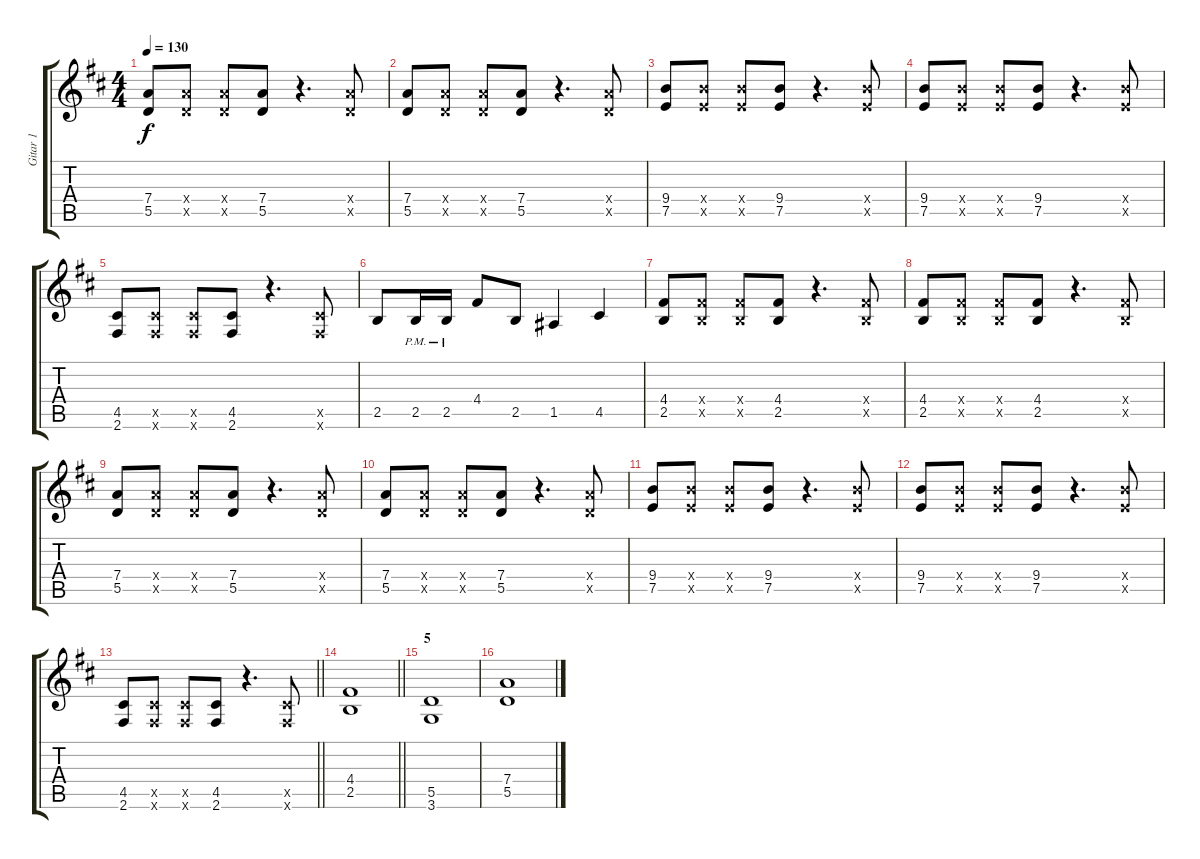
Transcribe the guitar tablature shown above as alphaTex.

\track ("Gitar 1" "Gitar 1") {instrument overdrivenguitar}
\staff {score tabs}
\tuning (E4 B3 G3 D3 A2 E2) {hide}
\ts (4 4)
\tempo 130
\clef g2
\ks d
(7.4 5.5).8{dy f} (7.4{x} 5.5{x}).8 (7.4{x} 5.5{x}).8 (7.4 5.5).8 r.4{d} (7.4{x} 5.5{x}).8 |
(7.4 5.5).8 (7.4{x} 5.5{x}).8 (7.4{x} 5.5{x}).8 (7.4 5.5).8 r.4{d} (7.4{x} 5.5{x}).8 |
(9.4 7.5).8 (9.4{x} 7.5{x}).8 (9.4{x} 7.5{x}).8 (9.4 7.5).8 r.4{d} (9.4{x} 7.5{x}).8 |
(9.4 7.5).8 (9.4{x} 7.5{x}).8 (9.4{x} 7.5{x}).8 (9.4 7.5).8 r.4{d} (9.4{x} 7.5{x}).8 |
(4.5 2.6).8 (4.5{x} 2.6{x}).8 (4.5{x} 2.6{x}).8 (4.5 2.6).8 r.4{d} (4.5{x} 2.6{x}).8 |
2.5.8 2.5{pm}.16 2.5{pm}.16 4.4.8 2.5.8 1.5.4 4.5.4 |
(4.4 2.5).8 (4.4{x} 2.5{x}).8 (4.4{x} 2.5{x}).8 (4.4 2.5).8 r.4{d} (4.4{x} 2.5{x}).8 |
(4.4 2.5).8 (4.4{x} 2.5{x}).8 (4.4{x} 2.5{x}).8 (4.4 2.5).8 r.4{d} (4.4{x} 2.5{x}).8 |
(7.4 5.5).8 (7.4{x} 5.5{x}).8 (7.4{x} 5.5{x}).8 (7.4 5.5).8 r.4{d} (7.4{x} 5.5{x}).8 |
(7.4 5.5).8 (7.4{x} 5.5{x}).8 (7.4{x} 5.5{x}).8 (7.4 5.5).8 r.4{d} (7.4{x} 5.5{x}).8 |
(9.4 7.5).8 (9.4{x} 7.5{x}).8 (9.4{x} 7.5{x}).8 (9.4 7.5).8 r.4{d} (9.4{x} 7.5{x}).8 |
(9.4 7.5).8 (9.4{x} 7.5{x}).8 (9.4{x} 7.5{x}).8 (9.4 7.5).8 r.4{d} (9.4{x} 7.5{x}).8 |
\barLineRight lightlight
(4.5 2.6).8 (4.5{x} 2.6{x}).8 (4.5{x} 2.6{x}).8 (4.5 2.6).8 r.4{d} (4.5{x} 2.6{x}).8 |
\barLineRight lightlight
(4.4 2.5).1 |
\section ("" "5")
(5.5 3.6).1 |
(7.4 5.5).1
